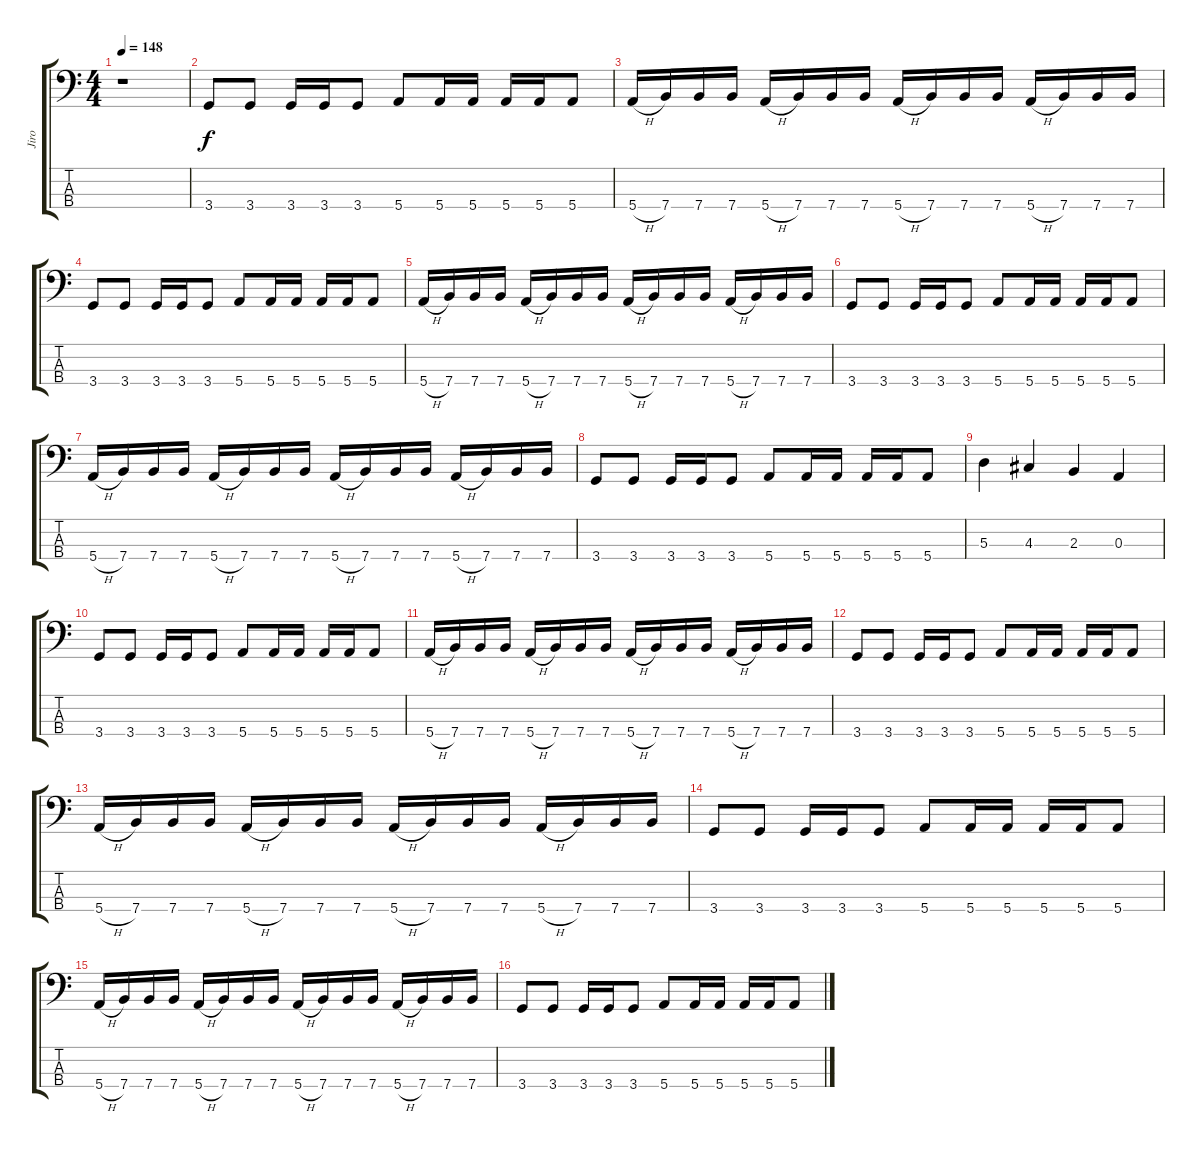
\track ("Jiro" "Jiro") {instrument electricbasspick}
\staff {score tabs}
\tuning (G2 D2 A1 E1) {hide}
\ts (4 4)
\tempo 148
\clef f4
\ks c
r.1{dy f instrument electricbasspick} |
3.4.8 3.4.8 3.4.16 3.4.16 3.4.8 5.4.8 5.4.16 5.4.16 5.4.16 5.4.16 5.4.8 |
5.4{h}.16 7.4.16 7.4.16 7.4.16 5.4{h}.16 7.4.16 7.4.16 7.4.16 5.4{h}.16 7.4.16 7.4.16 7.4.16 5.4{h}.16 7.4.16 7.4.16 7.4.16 |
3.4.8 3.4.8 3.4.16 3.4.16 3.4.8 5.4.8 5.4.16 5.4.16 5.4.16 5.4.16 5.4.8 |
5.4{h}.16 7.4.16 7.4.16 7.4.16 5.4{h}.16 7.4.16 7.4.16 7.4.16 5.4{h}.16 7.4.16 7.4.16 7.4.16 5.4{h}.16 7.4.16 7.4.16 7.4.16 |
3.4.8 3.4.8 3.4.16 3.4.16 3.4.8 5.4.8 5.4.16 5.4.16 5.4.16 5.4.16 5.4.8 |
5.4{h}.16 7.4.16 7.4.16 7.4.16 5.4{h}.16 7.4.16 7.4.16 7.4.16 5.4{h}.16 7.4.16 7.4.16 7.4.16 5.4{h}.16 7.4.16 7.4.16 7.4.16 |
3.4.8 3.4.8 3.4.16 3.4.16 3.4.8 5.4.8 5.4.16 5.4.16 5.4.16 5.4.16 5.4.8 |
5.3.4 4.3.4 2.3.4 0.3.4 |
3.4.8 3.4.8 3.4.16 3.4.16 3.4.8 5.4.8 5.4.16 5.4.16 5.4.16 5.4.16 5.4.8 |
5.4{h}.16 7.4.16 7.4.16 7.4.16 5.4{h}.16 7.4.16 7.4.16 7.4.16 5.4{h}.16 7.4.16 7.4.16 7.4.16 5.4{h}.16 7.4.16 7.4.16 7.4.16 |
3.4.8 3.4.8 3.4.16 3.4.16 3.4.8 5.4.8 5.4.16 5.4.16 5.4.16 5.4.16 5.4.8 |
5.4{h}.16 7.4.16 7.4.16 7.4.16 5.4{h}.16 7.4.16 7.4.16 7.4.16 5.4{h}.16 7.4.16 7.4.16 7.4.16 5.4{h}.16 7.4.16 7.4.16 7.4.16 |
3.4.8 3.4.8 3.4.16 3.4.16 3.4.8 5.4.8 5.4.16 5.4.16 5.4.16 5.4.16 5.4.8 |
5.4{h}.16 7.4.16 7.4.16 7.4.16 5.4{h}.16 7.4.16 7.4.16 7.4.16 5.4{h}.16 7.4.16 7.4.16 7.4.16 5.4{h}.16 7.4.16 7.4.16 7.4.16 |
3.4.8 3.4.8 3.4.16 3.4.16 3.4.8 5.4.8 5.4.16 5.4.16 5.4.16 5.4.16 5.4.8
